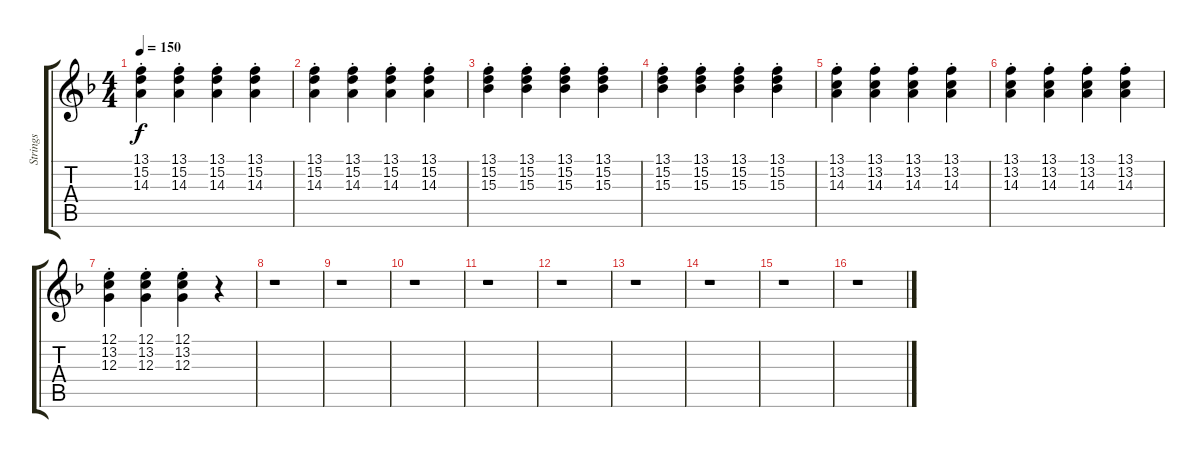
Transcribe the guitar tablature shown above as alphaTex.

\track ("Strings" "Strings") {instrument stringensemble1}
\staff {score tabs}
\tuning (E4 B3 G3 D3 A2 E2) {hide}
\ts (4 4)
\tempo 150
\clef g2
\ks f
(13.1{st} 15.2{st} 14.3{st}).4{dy f} (13.1{st} 15.2{st} 14.3{st}).4 (13.1{st} 15.2{st} 14.3{st}).4 (13.1{st} 15.2{st} 14.3{st}).4 |
(13.1{st} 15.2{st} 14.3{st}).4 (13.1{st} 15.2{st} 14.3{st}).4 (13.1{st} 15.2{st} 14.3{st}).4 (13.1{st} 15.2{st} 14.3{st}).4 |
(13.1{st} 15.2{st} 15.3{st}).4 (13.1{st} 15.2{st} 15.3{st}).4 (13.1{st} 15.2{st} 15.3{st}).4 (13.1{st} 15.2{st} 15.3{st}).4 |
(13.1{st} 15.2{st} 15.3{st}).4 (13.1{st} 15.2{st} 15.3{st}).4 (13.1{st} 15.2{st} 15.3{st}).4 (13.1{st} 15.2{st} 15.3{st}).4 |
(13.1{st} 13.2{st} 14.3{st}).4 (13.1{st} 13.2{st} 14.3{st}).4 (13.1{st} 13.2{st} 14.3{st}).4 (13.1{st} 13.2{st} 14.3{st}).4 |
(13.1{st} 13.2{st} 14.3{st}).4 (13.1{st} 13.2{st} 14.3{st}).4 (13.1{st} 13.2{st} 14.3{st}).4 (13.1{st} 13.2{st} 14.3{st}).4 |
(12.1{st} 13.2{st} 12.3{st}).4 (12.1{st} 13.2{st} 12.3{st}).4 (12.1{st} 13.2{st} 12.3{st}).4 r.4 |
r.1 |
r.1 |
r.1 |
r.1 |
r.1 |
r.1 |
r.1 |
r.1 |
r.1
